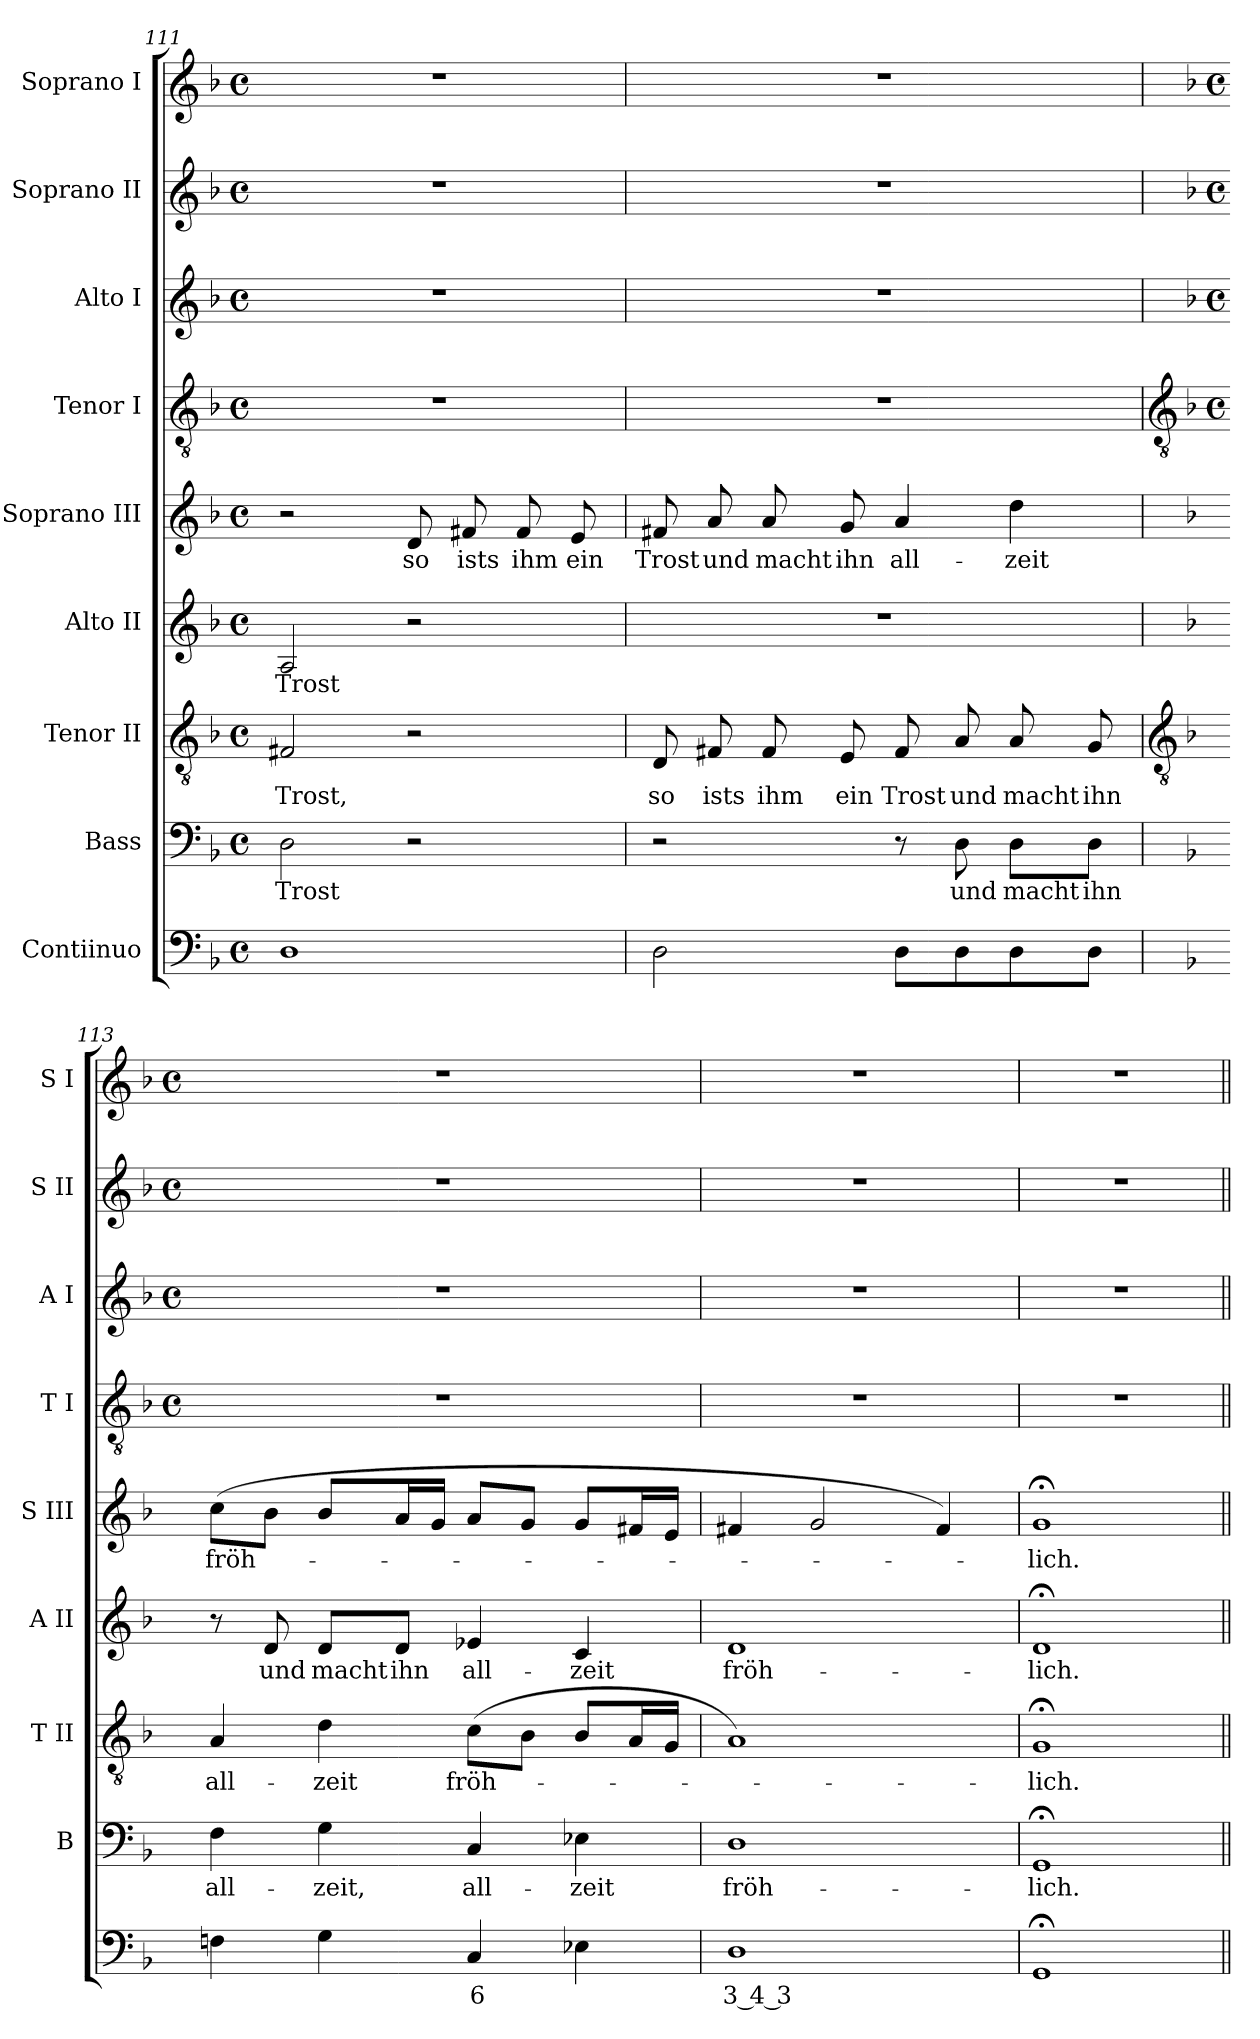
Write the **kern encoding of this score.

**kern	**text	**kern	**text	**kern	**text	**kern	**text	**kern	**text	**kern	**kern	**kern	**kern
*part9	*part9	*part8	*part8	*part7	*part7	*part6	*part6	*part5	*part5	*part4	*part3	*part2	*part1
*staff9	*staff9	*staff8	*staff8	*staff7	*staff7	*staff6	*staff6	*staff5	*staff5	*staff4	*staff3	*staff2	*staff1
*I"Contiinuo	*	*I"Bass	*	*I"Tenor II	*	*I"Alto II	*	*I"Soprano III	*	*I"Tenor I	*I"Alto I	*I"Soprano II	*I"Soprano I
*	*	*I'B	*	*I'T II	*	*I'A II	*	*I'S III	*	*I'T I	*I'A I	*I'S II	*I'S I
*clefF4	*	*clefF4	*	*clefGv2	*	*clefG2	*	*clefG2	*	*clefGv2	*clefG2	*clefG2	*clefG2
*k[b-]	*	*k[b-]	*	*k[b-]	*	*k[b-]	*	*k[b-]	*	*k[b-]	*k[b-]	*k[b-]	*k[b-]
*F:	*	*F:	*	*F:	*	*F:	*	*F:	*	*F:	*F:	*F:	*F:
*M4/4	*	*M4/4	*	*M4/4	*	*M4/4	*	*M4/4	*	*M4/4	*M4/4	*M4/4	*M4/4
*met(c)	*	*met(c)	*	*met(c)	*	*met(c)	*	*met(c)	*	*met(c)	*met(c)	*met(c)	*met(c)
=111	=111	=111	=111	=111	=111	=111	=111	=111	=111	=111	=111	=111	=111
!	!	!	!LO:LY:b	!	!LO:LY:b	!	!LO:LY:b	!	!	!	!	!	!
1D	.	2D	Trost	2F#X	Trost,	2A	Trost	2r	.	1r	1r	1r	1r
!	!	!	!	!	!	!	!	!	!LO:LY:b	!	!	!	!
.	.	2r	.	2r	.	2r	.	8d	so	.	.	.	.
!	!	!	!	!	!	!	!	!	!LO:LY:b	!	!	!	!
.	.	.	.	.	.	.	.	8f#X	ists	.	.	.	.
!	!	!	!	!	!	!	!	!	!LO:LY:b	!	!	!	!
.	.	.	.	.	.	.	.	8f#	ihm	.	.	.	.
!	!	!	!	!	!	!	!	!	!LO:LY:b	!	!	!	!
.	.	.	.	.	.	.	.	8e	ein	.	.	.	.
=112	=112	=112	=112	=112	=112	=112	=112	=112	=112	=112	=112	=112	=112
!	!	!	!	!	!LO:LY:b	!	!	!	!LO:LY:b	!	!	!	!
2D	.	2r	.	8D	so	1r	.	8f#X	Trost	1r	1r	1r	1r
!	!	!	!	!	!LO:LY:b	!	!	!	!LO:LY:b	!	!	!	!
.	.	.	.	8F#X	ists	.	.	8a	und	.	.	.	.
!	!	!	!	!	!LO:LY:b	!	!	!	!LO:LY:b	!	!	!	!
.	.	.	.	8F#	ihm	.	.	8a	macht	.	.	.	.
!	!	!	!	!	!LO:LY:b	!	!	!	!LO:LY:b	!	!	!	!
.	.	.	.	8E	ein	.	.	8g	ihn	.	.	.	.
!	!	!	!	!	!LO:LY:b	!	!	!	!LO:LY:b	!	!	!	!
8DL	.	8r	.	8F#	Trost	.	.	4a	all-	.	.	.	.
!	!	!	!LO:LY:b	!	!LO:LY:b	!	!	!	!	!	!	!	!
8D	.	8D	und	8A	und	.	.	.	.	.	.	.	.
!	!	!	!LO:LY:b	!	!LO:LY:b	!	!	!	!LO:LY:b	!	!	!	!
8D	.	8D\L	macht	8A	macht	.	.	4dd	-zeit	.	.	.	.
!	!	!	!LO:LY:b	!	!LO:LY:b	!	!	!	!	!	!	!	!
8DJ	.	8D\J	ihn	8G	ihn	.	.	.	.	.	.	.	.
!!LO:LB:g=z
=113	=113	=113	=113	=113	=113	=113	=113	=113	=113	=113	=113	=113	=113
*	*	*	*	*clefGv2	*	*	*	*	*	*clefGv2	*	*	*
*	*	*	*	*	*	*	*	*	*	*k[b-]	*k[b-]	*k[b-]	*k[b-]
*	*	*	*	*	*	*	*	*	*	*F:	*F:	*F:	*F:
*	*	*	*	*	*	*	*	*	*	*M4/4	*M4/4	*M4/4	*M4/4
*	*	*	*	*	*	*	*	*	*	*met(c)	*met(c)	*met(c)	*met(c)
!	!	!	!LO:LY:b	!	!LO:LY:b	!	!	!	!LO:LY:b	!	!	!	!
4Fn	.	4F	all-	4A	all-	8r	.	(<8ccL	fröh-	1r	1r	1r	1r
!	!	!	!	!	!	!	!LO:LY:b	!	!	!	!	!	!
.	.	.	.	.	.	8d	und	8b-J	.	.	.	.	.
!	!	!	!LO:LY:b	!	!LO:LY:b	!	!LO:LY:b	!	!	!	!	!	!
4G	.	4G	-zeit,	4d	-zeit	8d/L	macht	8b-L	.	.	.	.	.
!	!	!	!	!	!	!	!LO:LY:b	!	!	!	!	!	!
.	.	.	.	.	.	8d/J	ihn	16aL	.	.	.	.	.
.	.	.	.	.	.	.	.	16gJJ	.	.	.	.	.
!	!LO:LY:b	!	!LO:LY:b	!	!LO:LY:b	!	!LO:LY:b	!	!	!	!	!	!
4C	6	4C	all-	(>8cL	fröh-	4e-X	all-	8aL	.	.	.	.	.
.	.	.	.	8B-J	.	.	.	8gJ	.	.	.	.	.
!	!	!	!LO:LY:b	!	!	!	!LO:LY:b	!	!	!	!	!	!
4E-X	.	4E-X	-zeit	8B-L	.	4c	-zeit	8gL	.	.	.	.	.
.	.	.	.	16AL	.	.	.	16f#XL	.	.	.	.	.
.	.	.	.	16GJJ	.	.	.	16eJJ	.	.	.	.	.
=114	=114	=114	=114	=114	=114	=114	=114	=114	=114	=114	=114	=114	=114
!	!LO:LY:b	!	!LO:LY:b	!	!	!	!LO:LY:b	!	!	!	!	!	!
1D	3 4 3	1D	fröh-	1A)	.	1d	fröh-	4f#X	.	1r	1r	1r	1r
.	.	.	.	.	.	.	.	2g	.	.	.	.	.
.	.	.	.	.	.	.	.	4f#)	.	.	.	.	.
=115	=115	=115	=115	=115	=115	=115	=115	=115	=115	=115	=115	=115	=115
!	!	!	!LO:LY:b	!	!LO:LY:b	!	!LO:LY:b	!	!LO:LY:b	!	!	!	!
1GG;<	.	1GG;<	-lich.	1G;<	lich.	1d;<	-lich.	1g;<	lich.	1r	1r	1r	1r
=||	=||	=||	=||	=||	=||	=||	=||	=||	=||	=||	=||	=||	=||
*-	*-	*-	*-	*-	*-	*-	*-	*-	*-	*-	*-	*-	*-
